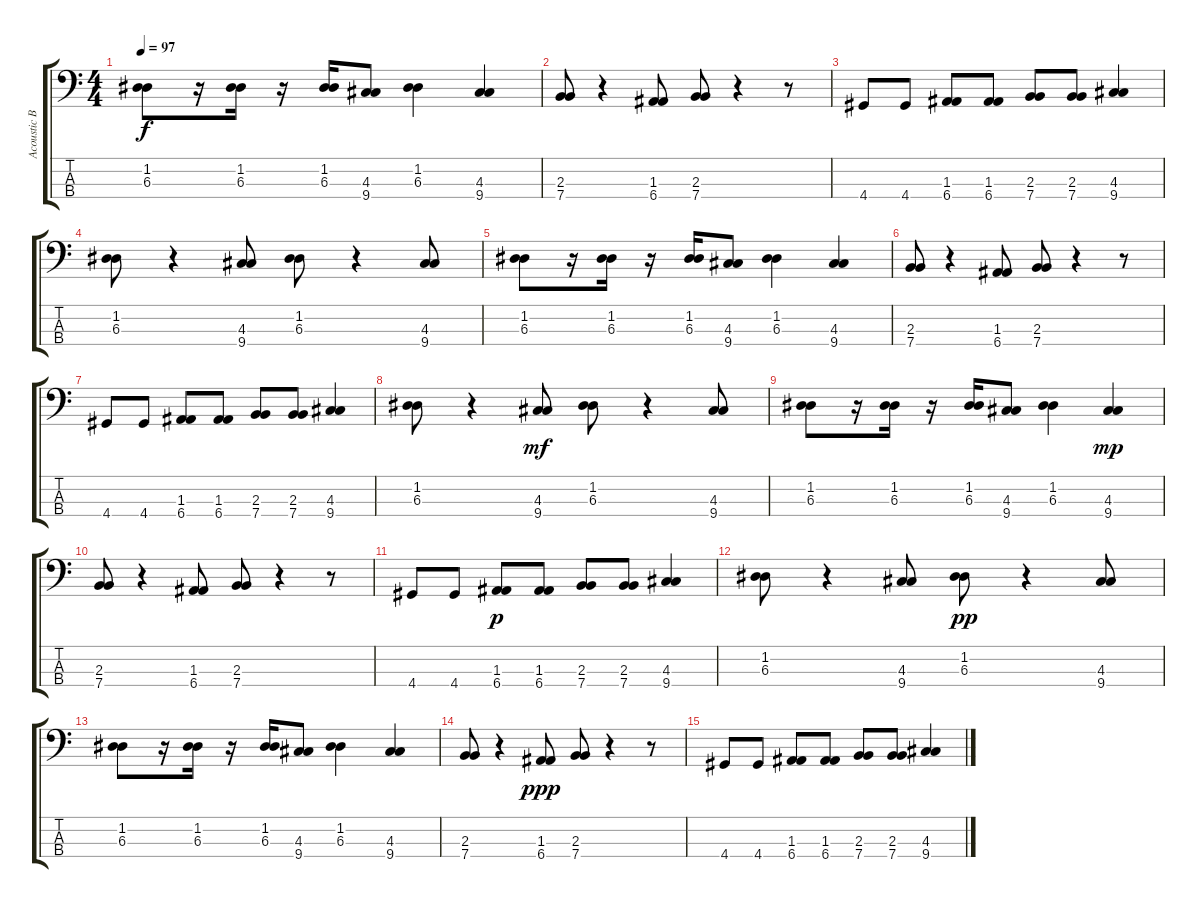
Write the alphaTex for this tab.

\track ("Acoustic Bass" "Acoustic B") {instrument acousticbass}
\staff {score tabs}
\tuning (G2 D2 A1 E1) {hide}
\ts (4 4)
\tempo 97
\clef f4
\ks c
(1.2 6.3).8{dy f} r.16 (1.2 6.3).16 r.16 (1.2 6.3).16 (4.3 9.4).8 (1.2 6.3).4 (4.3 9.4).4 |
(2.3 7.4).8 r.4 (1.3 6.4).8 (2.3 7.4).8 r.4 r.8 |
4.4.8 4.4.8 (1.3 6.4).8 (1.3 6.4).8 (2.3 7.4).8 (2.3 7.4).8 (4.3 9.4).4 |
(1.2 6.3).8 r.4 (4.3 9.4).8 (1.2 6.3).8 r.4 (4.3 9.4).8 |
(1.2 6.3).8 r.16 (1.2 6.3).16 r.16 (1.2 6.3).16 (4.3 9.4).8 (1.2 6.3).4 (4.3 9.4).4 |
(2.3 7.4).8 r.4 (1.3 6.4).8 (2.3 7.4).8 r.4 r.8 |
4.4.8 4.4.8 (1.3 6.4).8 (1.3 6.4).8 (2.3 7.4).8 (2.3 7.4).8 (4.3 9.4).4 |
(1.2 6.3).8 r.4 (4.3 9.4).8{dy mf} (1.2 6.3).8 r.4 (4.3 9.4).8 |
(1.2 6.3).8 r.16 (1.2 6.3).16 r.16 (1.2 6.3).16 (4.3 9.4).8 (1.2 6.3).4 (4.3 9.4).4{dy mp} |
(2.3 7.4).8 r.4 (1.3 6.4).8 (2.3 7.4).8 r.4 r.8 |
4.4.8 4.4.8 (1.3 6.4).8{dy p} (1.3 6.4).8 (2.3 7.4).8 (2.3 7.4).8 (4.3 9.4).4 |
(1.2 6.3).8 r.4 (4.3 9.4).8 (1.2 6.3).8{dy pp} r.4 (4.3 9.4).8 |
(1.2 6.3).8 r.16 (1.2 6.3).16 r.16 (1.2 6.3).16 (4.3 9.4).8 (1.2 6.3).4 (4.3 9.4).4 |
(2.3 7.4).8 r.4 (1.3 6.4).8{dy ppp} (2.3 7.4).8 r.4 r.8 |
4.4.8 4.4.8 (1.3 6.4).8 (1.3 6.4).8 (2.3 7.4).8 (2.3 7.4).8 (4.3 9.4).4
